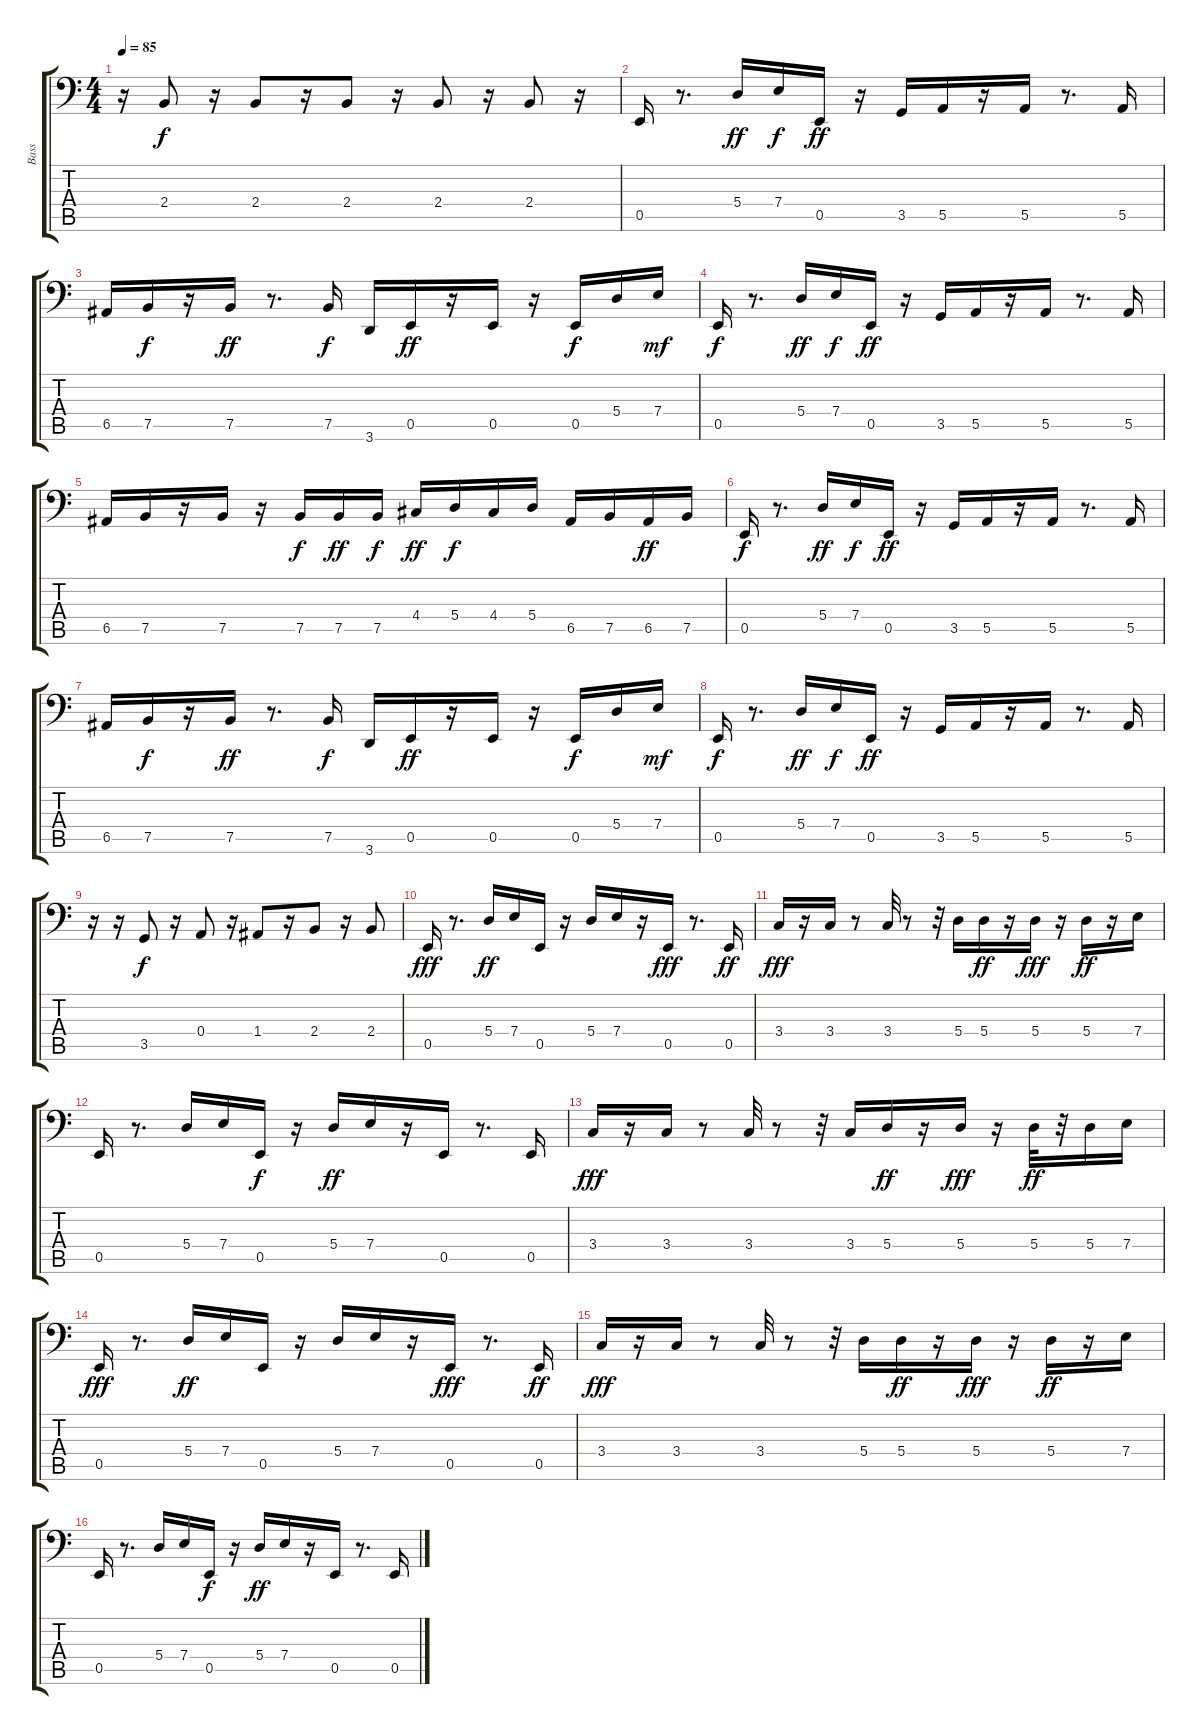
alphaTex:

\track ("Bass" "Bass") {instrument synthbass2}
\staff {score tabs}
\tuning (C3 G2 D2 A1 E1 B0) {hide}
\ts (4 4)
\tempo 85
\clef f4
\ks c
r.16{dy f} 2.4.8 r.16 2.4.8 r.16 2.4.8 r.16 2.4.8 r.16 2.4.8 r.16 |
0.5.16 r.8{d} 5.4.16{dy ff} 7.4.16{dy f} 0.5.16{dy ff} r.16 3.5.16 5.5.16 r.16 5.5.16 r.8{d} 5.5.16 |
6.5.16 7.5.16{dy f} r.16 7.5.16{dy ff} r.8{d} 7.5.16{dy f} 3.6.16 0.5.16{dy ff} r.16 0.5.16 r.16 0.5.16{dy f} 5.4.16 7.4.16{dy mf} |
0.5.16{dy f} r.8{d} 5.4.16{dy ff} 7.4.16{dy f} 0.5.16{dy ff} r.16 3.5.16 5.5.16 r.16 5.5.16 r.8{d} 5.5.16 |
6.5.16 7.5.16 r.16 7.5.16 r.16 7.5.16{dy f} 7.5.16{dy ff} 7.5.16{dy f} 4.4.16{dy ff} 5.4.16{dy f} 4.4.16 5.4.16 6.5.16 7.5.16 6.5.16{dy ff} 7.5.16 |
0.5.16{dy f} r.8{d} 5.4.16{dy ff} 7.4.16{dy f} 0.5.16{dy ff} r.16 3.5.16 5.5.16 r.16 5.5.16 r.8{d} 5.5.16 |
6.5.16 7.5.16{dy f} r.16 7.5.16{dy ff} r.8{d} 7.5.16{dy f} 3.6.16 0.5.16{dy ff} r.16 0.5.16 r.16 0.5.16{dy f} 5.4.16 7.4.16{dy mf} |
0.5.16{dy f} r.8{d} 5.4.16{dy ff} 7.4.16{dy f} 0.5.16{dy ff} r.16 3.5.16 5.5.16 r.16 5.5.16 r.8{d} 5.5.16 |
r.16 r.16 3.5.8{dy f} r.16 0.4.8 r.16 1.4.8 r.16 2.4.8 r.16 2.4.8 |
0.5.16{dy fff} r.8{d} 5.4.16{dy ff} 7.4.16 0.5.16 r.16 5.4.16 7.4.16 r.16 0.5.16{dy fff} r.8{d} 0.5.16{dy ff} |
3.4.16{dy fff} r.16 3.4.16 r.8 3.4.32 r.8 r.32 5.4.16 5.4.16{dy ff} r.16 5.4.16{dy fff} r.16 5.4.16{dy ff} r.16 7.4.16 |
0.5.16 r.8{d} 5.4.16 7.4.16 0.5.16{dy f} r.16 5.4.16{dy ff} 7.4.16 r.16 0.5.16 r.8{d} 0.5.16 |
3.4.16{dy fff} r.16 3.4.16 r.8 3.4.32 r.8 r.32 3.4.16 5.4.16{dy ff} r.16 5.4.16{dy fff} r.16 5.4.32{dy ff} r.32 5.4.16 7.4.16 |
0.5.16{dy fff} r.8{d} 5.4.16{dy ff} 7.4.16 0.5.16 r.16 5.4.16 7.4.16 r.16 0.5.16{dy fff} r.8{d} 0.5.16{dy ff} |
3.4.16{dy fff} r.16 3.4.16 r.8 3.4.32 r.8 r.32 5.4.16 5.4.16{dy ff} r.16 5.4.16{dy fff} r.16 5.4.16{dy ff} r.16 7.4.16 |
0.5.16 r.8{d} 5.4.16 7.4.16 0.5.16{dy f} r.16 5.4.16{dy ff} 7.4.16 r.16 0.5.16 r.8{d} 0.5.16
